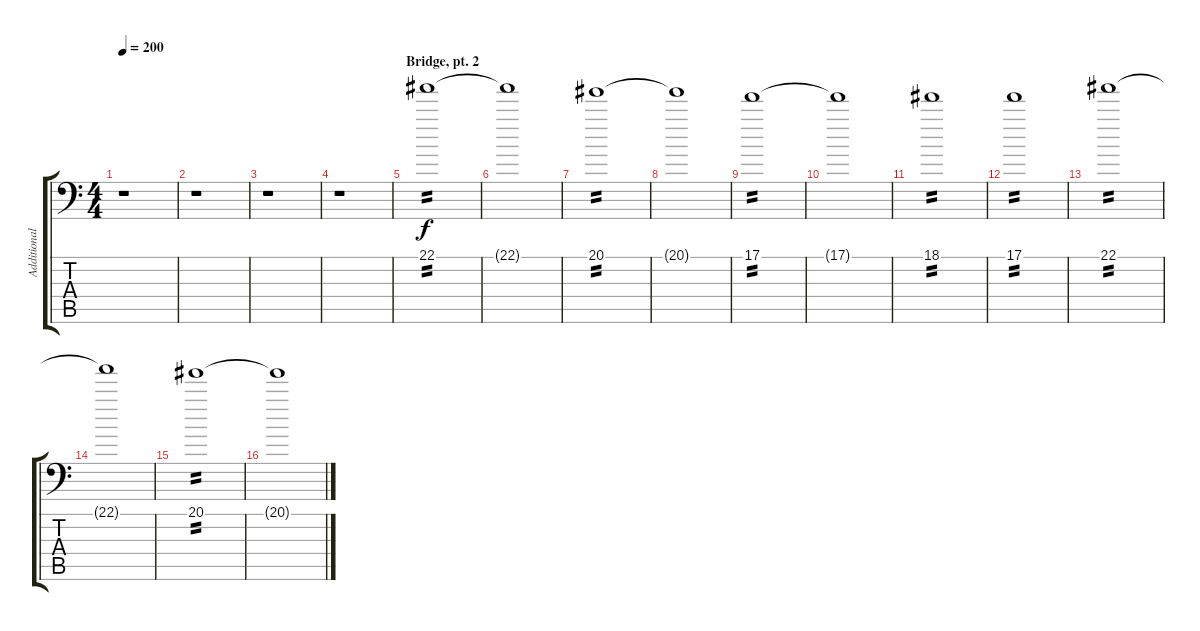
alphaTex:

\track ("Additional Guitar" "Additional") {instrument overdrivenguitar}
\staff {score tabs}
\tuning (C4 G3 Eb3 Bb2 F2 Bb1) {hide}
\ts (4 4)
\tempo 200
\clef f4
\ks c
r.1{dy f} |
r.1 |
r.1 |
r.1 |
\section ("" "Bridge, pt. 2")
22.1.1{tp 2} |
22.1{t}.1 |
20.1.1{tp 2} |
20.1{t}.1 |
17.1.1{tp 2} |
17.1{t}.1 |
18.1.1{tp 2} |
17.1.1{tp 2} |
22.1.1{tp 2} |
22.1{t}.1 |
20.1.1{tp 2} |
20.1{t}.1
